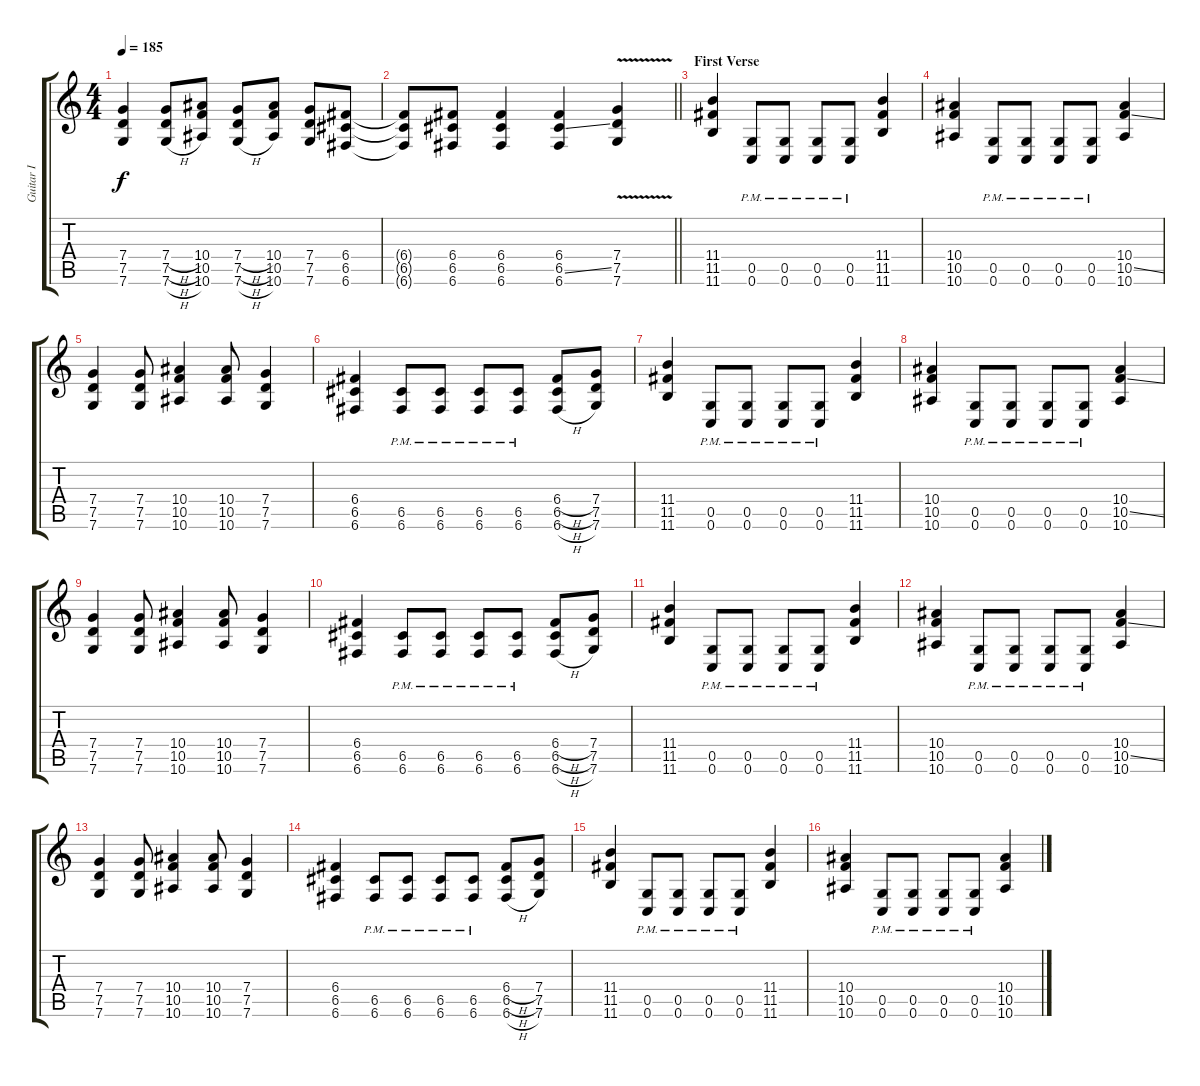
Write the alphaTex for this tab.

\track ("Guitar I" "Guitar I") {instrument distortionguitar}
\staff {score tabs}
\tuning (D4 A3 F3 C3 G2 C2) {hide}
\ts (4 4)
\tempo 185
\clef g2
\ks c
(7.4 7.5 7.6).4{dy f} (7.4{h} 7.5{h} 7.6{h}).8 (10.4 10.5 10.6).8 (7.4{h} 7.5{h} 7.6{h}).8 (10.4 10.5 10.6).8 (7.4 7.5 7.6).8 (6.4 6.5 6.6).8 |
\barLineRight lightlight
(6.4{t} 6.5{t} 6.6{t}).8 (6.4 6.5 6.6).8 (6.4 6.5 6.6).4 (6.4 6.5{ss} 6.6).4 (7.4{v} 7.5{v} 7.6{v}).4 |
\section ("" "First Verse")
(11.4 11.5 11.6).4 (0.5{pm} 0.6{pm}).8 (0.5{pm} 0.6{pm}).8 (0.5{pm} 0.6{pm}).8 (0.5{pm} 0.6{pm}).8 (11.4 11.5 11.6).4 |
(10.4 10.5 10.6).4 (0.5{pm} 0.6{pm}).8 (0.5{pm} 0.6{pm}).8 (0.5{pm} 0.6{pm}).8 (0.5{pm} 0.6{pm}).8 (10.4 10.5{ss} 10.6).4 |
(7.4 7.5 7.6).4 (7.4 7.5 7.6).8 (10.4 10.5 10.6).4 (10.4 10.5 10.6).8 (7.4 7.5 7.6).4 |
(6.4 6.5 6.6).4 (6.5{pm} 6.6{pm}).8 (6.5{pm} 6.6{pm}).8 (6.5{pm} 6.6{pm}).8 (6.5{pm} 6.6{pm}).8 (6.4{h} 6.5{h} 6.6{h}).8 (7.4 7.5 7.6).8 |
(11.4 11.5 11.6).4 (0.5{pm} 0.6{pm}).8 (0.5{pm} 0.6{pm}).8 (0.5{pm} 0.6{pm}).8 (0.5{pm} 0.6{pm}).8 (11.4 11.5 11.6).4 |
(10.4 10.5 10.6).4 (0.5{pm} 0.6{pm}).8 (0.5{pm} 0.6{pm}).8 (0.5{pm} 0.6{pm}).8 (0.5{pm} 0.6{pm}).8 (10.4 10.5{ss} 10.6).4 |
(7.4 7.5 7.6).4 (7.4 7.5 7.6).8 (10.4 10.5 10.6).4 (10.4 10.5 10.6).8 (7.4 7.5 7.6).4 |
(6.4 6.5 6.6).4 (6.5{pm} 6.6{pm}).8 (6.5{pm} 6.6{pm}).8 (6.5{pm} 6.6{pm}).8 (6.5{pm} 6.6{pm}).8 (6.4{h} 6.5{h} 6.6{h}).8 (7.4 7.5 7.6).8 |
(11.4 11.5 11.6).4 (0.5{pm} 0.6{pm}).8 (0.5{pm} 0.6{pm}).8 (0.5{pm} 0.6{pm}).8 (0.5{pm} 0.6{pm}).8 (11.4 11.5 11.6).4 |
(10.4 10.5 10.6).4 (0.5{pm} 0.6{pm}).8 (0.5{pm} 0.6{pm}).8 (0.5{pm} 0.6{pm}).8 (0.5{pm} 0.6{pm}).8 (10.4 10.5{ss} 10.6).4 |
(7.4 7.5 7.6).4 (7.4 7.5 7.6).8 (10.4 10.5 10.6).4 (10.4 10.5 10.6).8 (7.4 7.5 7.6).4 |
(6.4 6.5 6.6).4 (6.5{pm} 6.6{pm}).8 (6.5{pm} 6.6{pm}).8 (6.5{pm} 6.6{pm}).8 (6.5{pm} 6.6{pm}).8 (6.4{h} 6.5{h} 6.6{h}).8 (7.4 7.5 7.6).8 |
(11.4 11.5 11.6).4 (0.5{pm} 0.6{pm}).8 (0.5{pm} 0.6{pm}).8 (0.5{pm} 0.6{pm}).8 (0.5{pm} 0.6{pm}).8 (11.4 11.5 11.6).4 |
(10.4 10.5 10.6).4 (0.5{pm} 0.6{pm}).8 (0.5{pm} 0.6{pm}).8 (0.5{pm} 0.6{pm}).8 (0.5{pm} 0.6{pm}).8 (10.4 10.5{ss} 10.6).4
